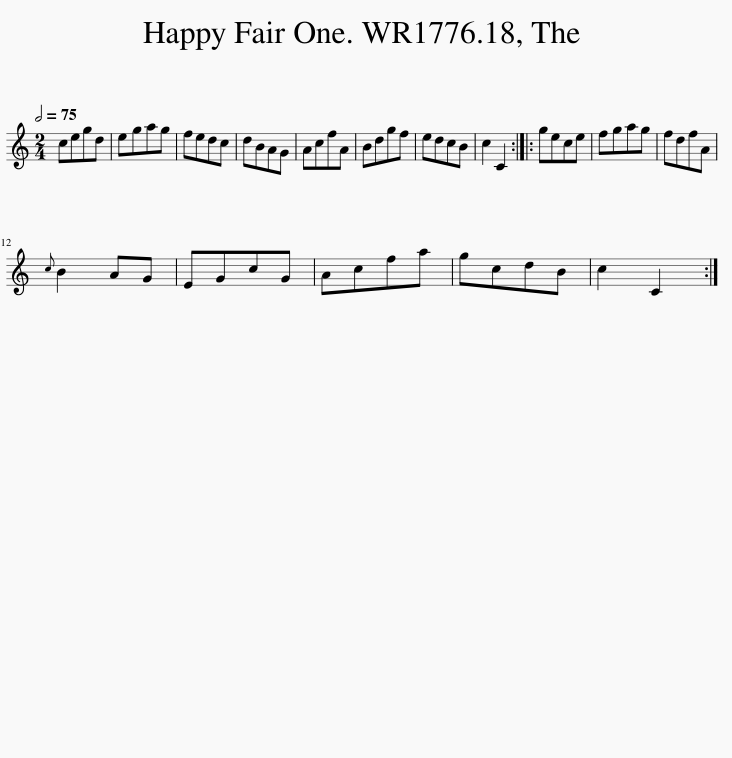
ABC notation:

X:1
L:1/8
Q:1/2=75
M:2/4
I:linebreak $
K:C
V:1 treble
V:1
 cegd | egag | fedc | dBAG | AcfA | %5
 Bdgf | edcB | c2 C2 :: gece | fgag | %10
 fdfA |${c} B2 AG | EGcG | Acfa | gcdB | %15
 c2 C2 :| %16
